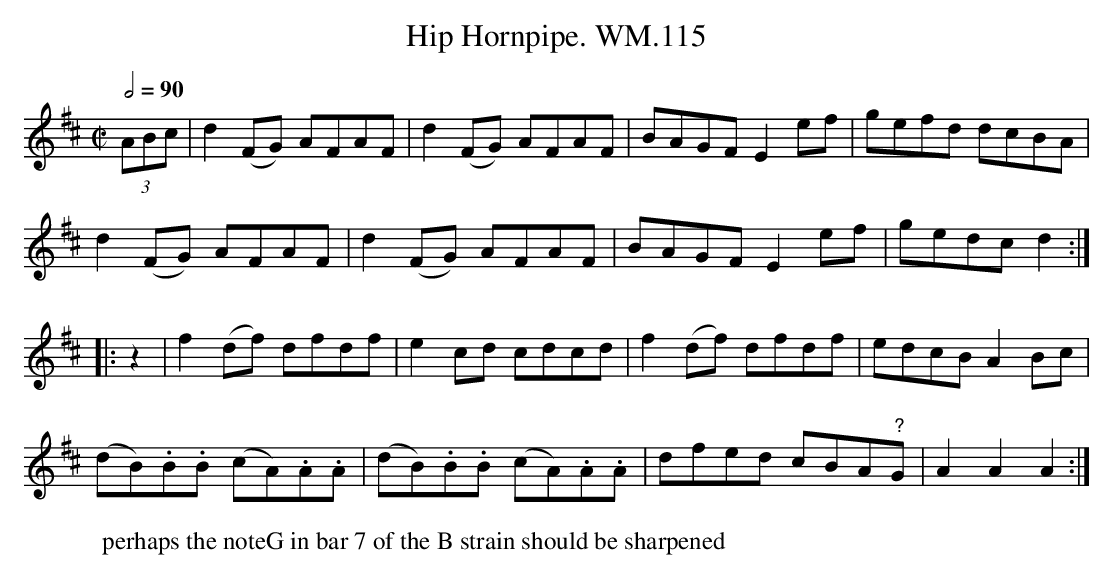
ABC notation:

X:1
T:Hip Hornpipe. WM.115
M:C|
L:1/8
Q:1/2=90
K:D
(3ABc|d2(FG) AFAF|d2(FG) AFAF|BAGFE2ef|gefd dcBA|
d2(FG) AFAF|d2(FG) AFAF|BAGFE2ef|gedcd2:|
|:z2|f2(df) dfdf|e2cd cdcd|f2(df) dfdf|edcBA2Bc|
(dB).B.B (cA).A.A|(dB).B.B (cA).A.A|dfed cBA"?"G|A2A2A2:|
W:perhaps the noteG in bar 7 of the B strain should be sharpened
